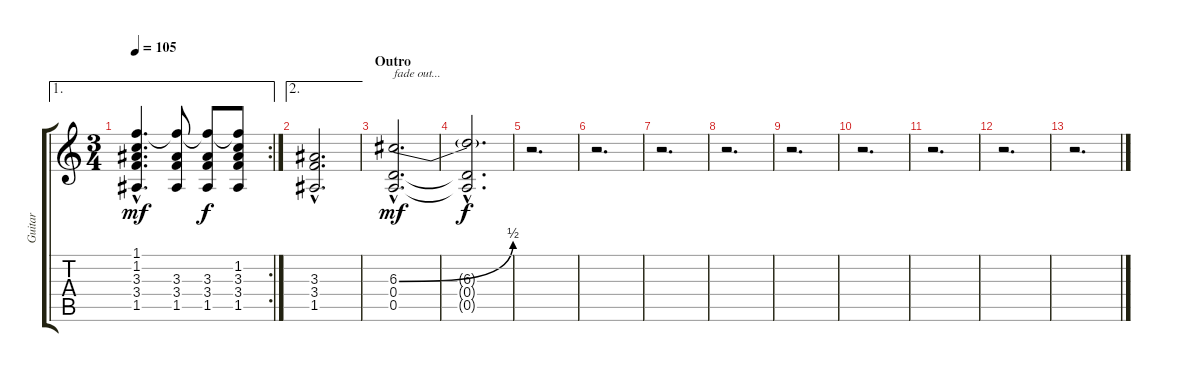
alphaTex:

\track ("Guitar" "Guitar") {instrument distortionguitar}
\staff {score tabs}
\tuning (E4 B3 G3 D3 A2 E2) {hide}
\ae 1
\rc 2
\ts (3 4)
\tempo 105
\clef g2
\ks c
(1.1{hac} 1.2{hac} 3.3{hac} 3.4{hac} 1.5{hac}).4{d dy mf} (1.1{t} 3.3 3.4 1.5).8 (1.1{t} 3.3 3.4 1.5).8{dy f} (1.1{t} 1.2 3.3 3.4 1.5).8 |
\ae 2
(3.3{hac} 3.4{hac} 1.5{hac}).2{d} |
\section ("" "Outro")
(6.3{be (bend 0 0 60 2) hac} 0.4{hac} 0.5{hac}).2{d txt "fade out..." dy mf volume 0} |
(6.3{hac t} 0.4{hac t} 0.5{hac t}).2{d dy f} |
r.2{d} |
r.2{d} |
r.2{d} |
r.2{d} |
r.2{d} |
r.2{d} |
r.2{d} |
r.2{d} |
r.2{d}
